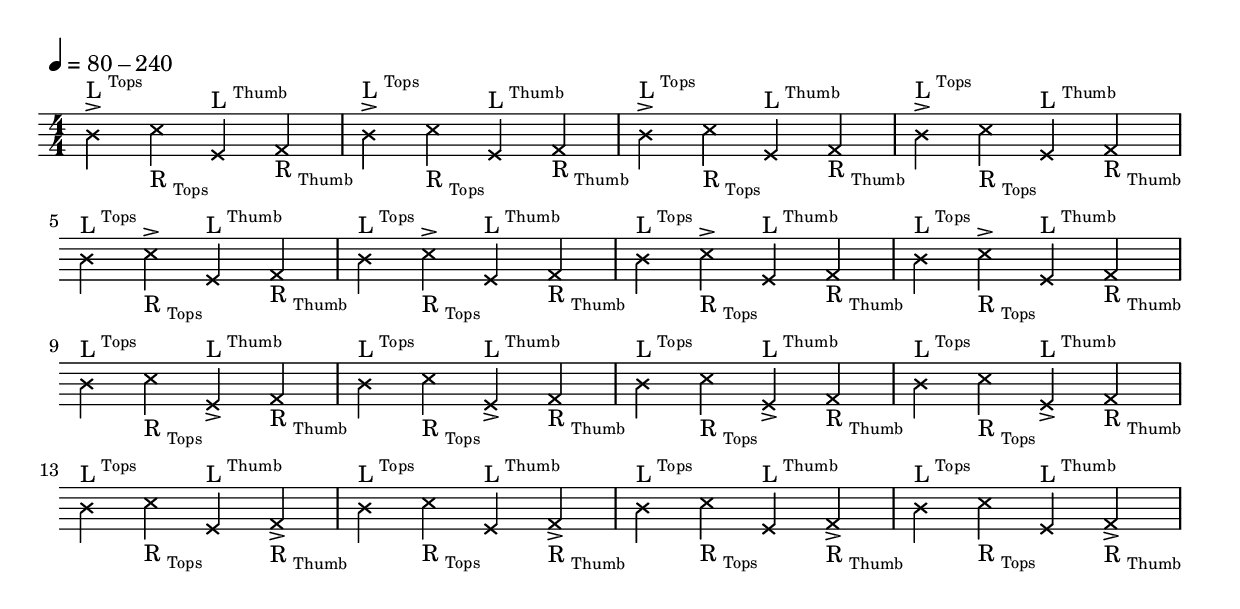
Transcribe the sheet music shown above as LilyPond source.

\version "2.24.1"
\include "../global.ly"

\layout {
  indent = -3.5
}

\relative {
  \defaultScoreSettings
  \tempo 4 = 80 - 240
  \time 4/4

  \rimNote

  \repeat unfold 4 { b'4^\LTopsTop-> c_\RTopsBtm   e,^\LThumbTop   f_\RThumbBtm   } \break
  \repeat unfold 4 {  b4^\LTopsTop   c_\RTopsBtm-> e,^\LThumbTop   f_\RThumbBtm   } \break
  \repeat unfold 4 {  b4^\LTopsTop   c_\RTopsBtm   e,^\LThumbTop-> f_\RThumbBtm   } \break
  \repeat unfold 4 {  b4^\LTopsTop   c_\RTopsBtm   e,^\LThumbTop   f_\RThumbBtm-> }

  \resetNoteHead
}